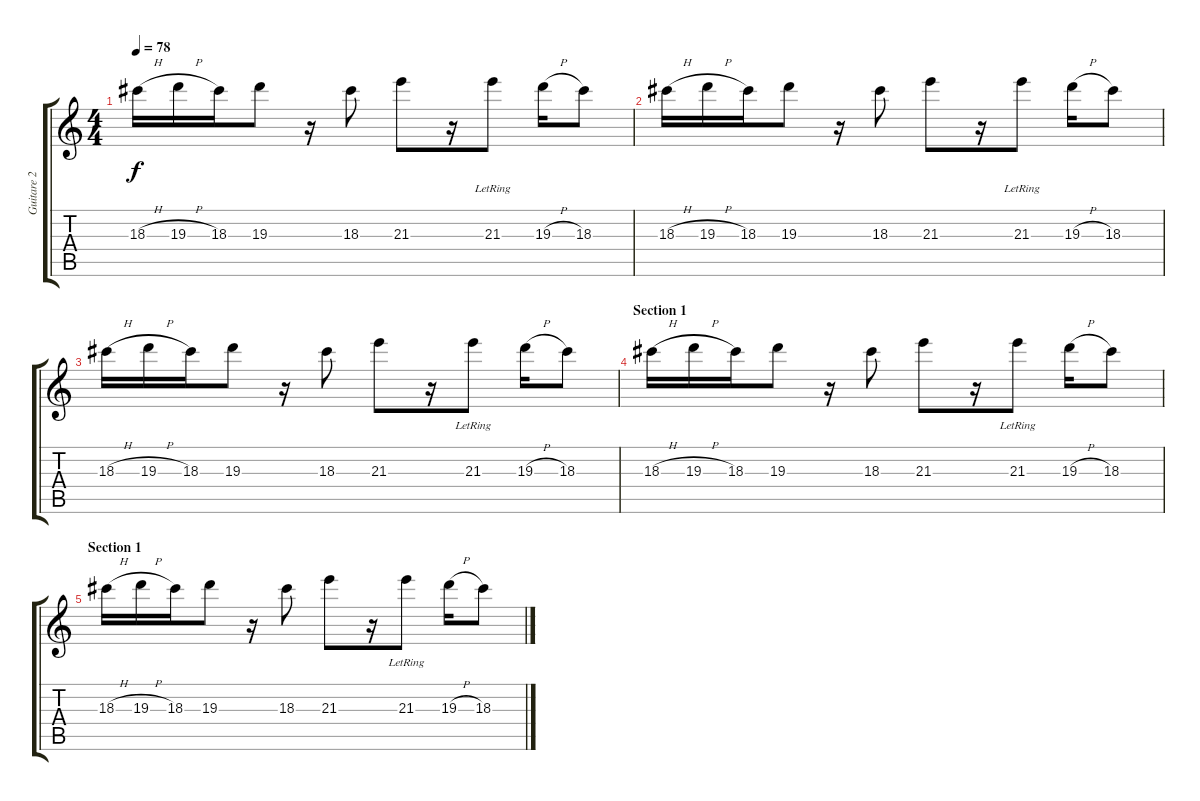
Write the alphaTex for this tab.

\track ("Guitare 2" "Guitare 2") {instrument electricguitarjazz}
\staff {score tabs}
\tuning (E4 B3 G3 D3 A2 E2) {hide}
\ts (4 4)
\tempo 78
\clef g2
\ks c
18.3{h}.16{dy f} 19.3{h}.16 18.3.16 19.3.8 r.16 18.3.8 21.3.8 r.16 21.3{lr}.8 19.3{h}.16 18.3.8 |
18.3{h}.16{volume 12} 19.3{h}.16{volume 12} 18.3.16{volume 12} 19.3.8{volume 12} r.16 18.3.8{volume 11} 21.3.8{volume 11} r.16 21.3{lr}.8{volume 10} 19.3{h}.16{volume 10} 18.3.8{volume 10} |
18.3{h}.16{volume 9} 19.3{h}.16{volume 9} 18.3.16{volume 9} 19.3.8{volume 9} r.16 18.3.8{volume 8} 21.3.8{volume 8} r.16 21.3{lr}.8{volume 7} 19.3{h}.16{volume 7} 18.3.8{volume 7} |
\section ("" "Section 1")
18.3{h}.16{volume 6} 19.3{h}.16{volume 6} 18.3.16{volume 6} 19.3.8{volume 6} r.16 18.3.8{volume 5} 21.3.8{volume 5} r.16 21.3{lr}.8{volume 4} 19.3{h}.16{volume 4} 18.3.8{volume 4} |
\section ("" "Section 1")
18.3{h}.16{volume 4} 19.3{h}.16{volume 4} 18.3.16{volume 4} 19.3.8{volume 3} r.16 18.3.8{volume 3} 21.3.8{volume 3} r.16 21.3{lr}.8{volume 2} 19.3{h}.16{volume 2} 18.3.8{volume 1}
